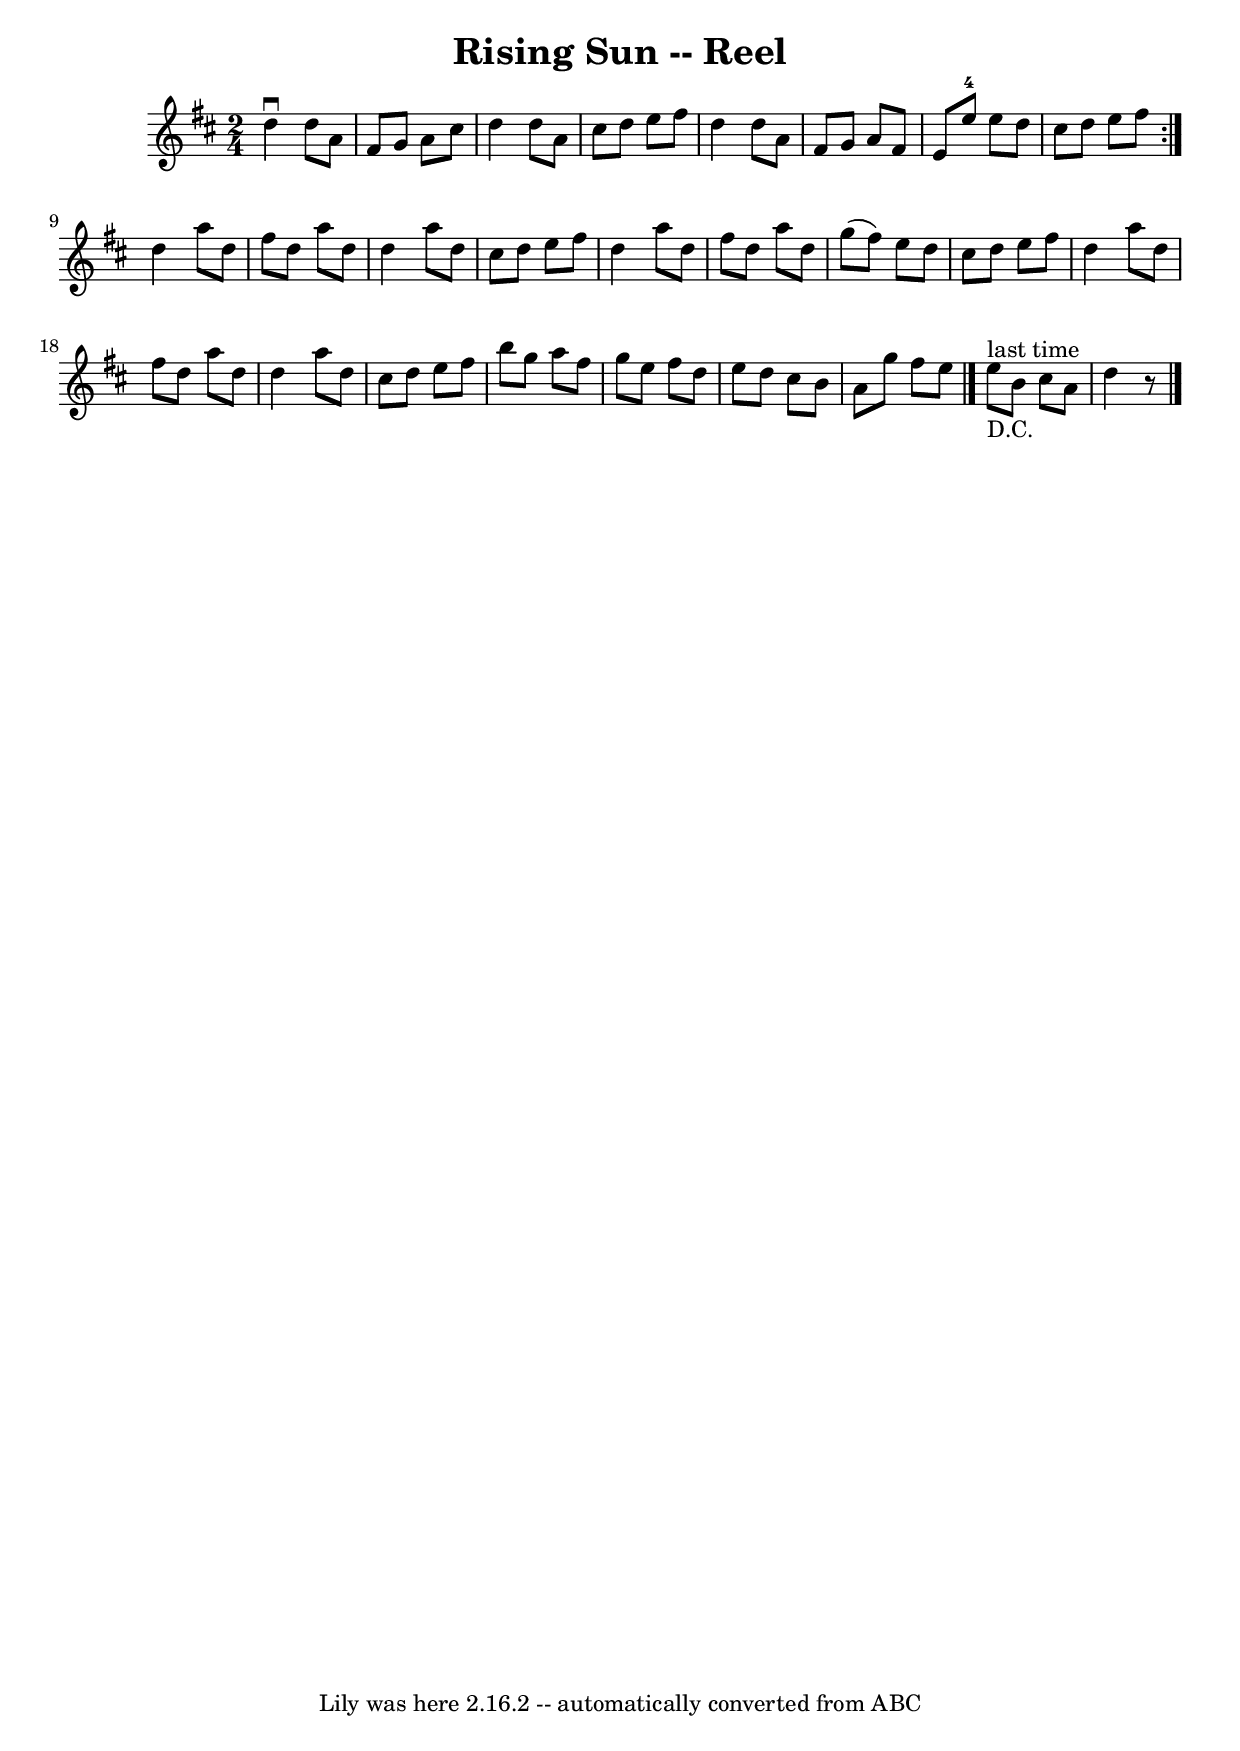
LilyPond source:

\version "2.7.40"
\include "Mammoth.ily"
\header {
	book = "Ryan's Mammoth Collection"
	crossRefNumber = "1"
	footnotes = ""
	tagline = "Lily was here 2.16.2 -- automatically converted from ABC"
	title = "Rising Sun -- Reel"
}
voicedefault =  {
\set Score.defaultBarType = "empty"

\repeat volta 2 {
\time 2/4 \key d \major d''4^\downbow d''8 a'8    |
 fis'8    
g'8 a'8 cis''8    |
 d''4 d''8 a'8    |
 cis''8    
d''8 e''8 fis''8    |
 d''4 d''8 a'8    |
 fis'8    
g'8 a'8 fis'8    |
 e'8 e''8-4 e''8 d''8    |
   
cis''8 d''8 e''8 fis''8    } d''4 a''8 d''8    |
   
fis''8 d''8 a''8 d''8    |
 d''4 a''8 d''8    |
   
cis''8 d''8 e''8 fis''8    |
 d''4 a''8 d''8    |
 
 fis''8 d''8 a''8 d''8    |
 g''8 (fis''8) e''8    
d''8    |
 cis''8 d''8 e''8 fis''8    |
 d''4    
a''8 d''8    |
 fis''8 d''8 a''8 d''8    |
 d''4    
a''8 d''8    |
 cis''8 d''8 e''8 fis''8    |
 b''8  
 g''8 a''8 fis''8    |
 g''8 e''8 fis''8 d''8    
|
 e''8 d''8 cis''8 b'8    |
 a'8 g''8 fis''8    
e''8    \bar "|." e''8^"last time"_"D.C." b'8 cis''8 a'8    
|
 d''4    r8 \bar "|."   
}

\score{
    <<

	\context Staff="default"
	{
	    \voicedefault 
	}

    >>
	\layout {
	}
	\midi {}
}
